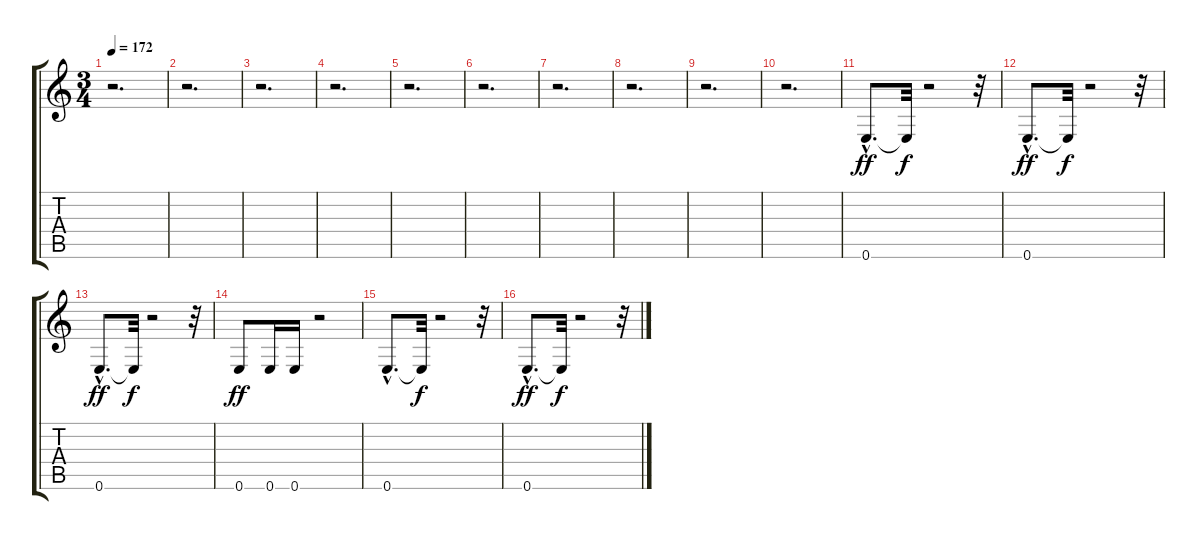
\track "" {instrument electricguitarmuted}
\staff {score tabs}
\tuning (E4 B3 G3 D3 A2 E2) {hide}
\ts (3 4)
\tempo 172
\clef g2
\ks c
r.2{d dy ff} |
r.2{d} |
r.2{d} |
r.2{d} |
r.2{d} |
r.2{d} |
r.2{d} |
r.2{d} |
r.2{d} |
r.2{d} |
0.6{hac}.8{d} 0.6{t}.32{dy f} r.2 r.32 |
0.6{hac}.8{d dy ff} 0.6{t}.32{dy f} r.2 r.32 |
0.6{hac}.8{d dy ff} 0.6{t}.32{dy f} r.2 r.32 |
0.6.8{dy ff} 0.6.16 0.6.16 r.2 |
0.6{hac}.8{d} 0.6{t}.32{dy f} r.2 r.32 |
0.6{hac}.8{d dy ff} 0.6{t}.32{dy f} r.2 r.32
